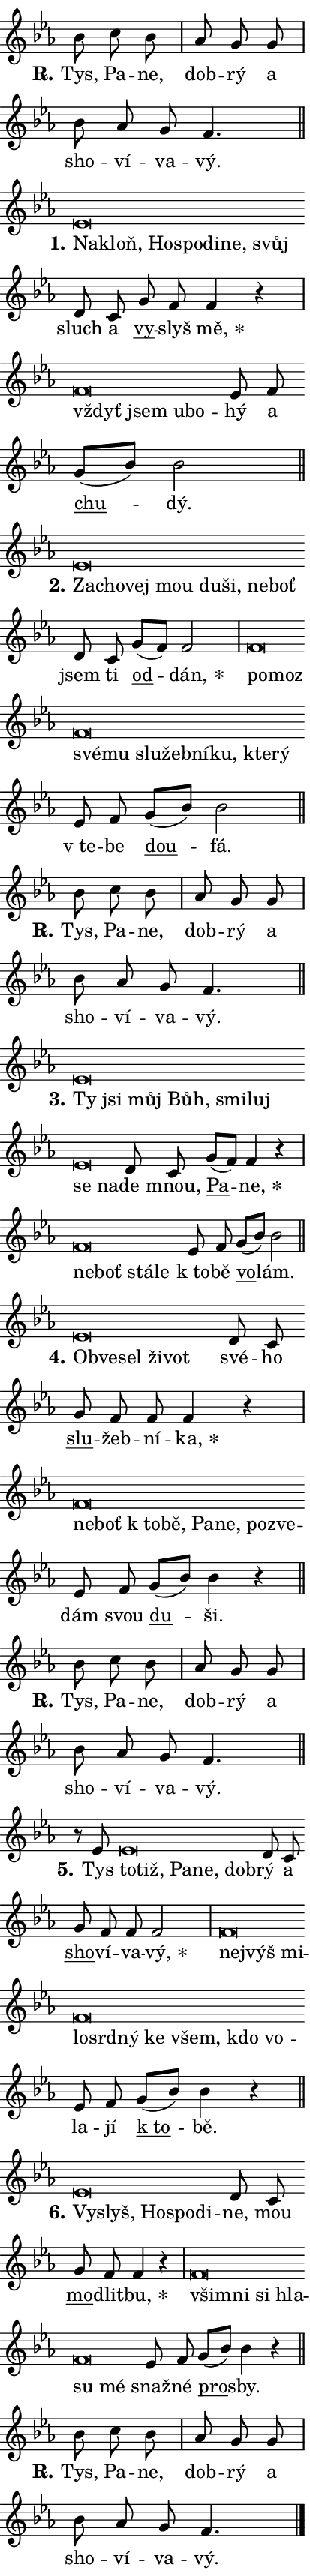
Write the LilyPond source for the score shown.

\version "2.24.0"
\header { tagline = "" }
\paper {
  indent = 0\cm
  top-margin = 0\cm
  right-margin = 0.13\cm % to fit lyric hyphens
  bottom-margin = 0\cm
  left-margin = 0\cm
  paper-width = 7\cm
  page-breaking = #ly:one-page-breaking
  system-system-spacing.basic-distance = #11
  score-system-spacing.basic-distance = #11
  ragged-last = ##f
}


%% Author: Thomas Morley
%% https://lists.gnu.org/archive/html/lilypond-user/2020-05/msg00002.html
#(define (line-position grob)
"Returns position of @var[grob} in current system:
   @code{'start}, if at first time-step
   @code{'end}, if at last time-step
   @code{'middle} otherwise
"
  (let* ((col (ly:item-get-column grob))
         (ln (ly:grob-object col 'left-neighbor))
         (rn (ly:grob-object col 'right-neighbor))
         (col-to-check-left (if (ly:grob? ln) ln col))
         (col-to-check-right (if (ly:grob? rn) rn col))
         (break-dir-left
           (and
             (ly:grob-property col-to-check-left 'non-musical #f)
             (ly:item-break-dir col-to-check-left)))
         (break-dir-right
           (and
             (ly:grob-property col-to-check-right 'non-musical #f)
             (ly:item-break-dir col-to-check-right))))
        (cond ((eqv? 1 break-dir-left) 'start)
              ((eqv? -1 break-dir-right) 'end)
              (else 'middle))))

#(define (tranparent-at-line-position vctor)
  (lambda (grob)
  "Relying on @code{line-position} select the relevant enry from @var{vctor}.
Used to determine transparency,"
    (case (line-position grob)
      ((end) (not (vector-ref vctor 0)))
      ((middle) (not (vector-ref vctor 1)))
      ((start) (not (vector-ref vctor 2))))))

noteHeadBreakVisibility =
#(define-music-function (break-visibility)(vector?)
"Makes @code{NoteHead}s transparent relying on @var{break-visibility}"
#{
  \override NoteHead.transparent =
    #(tranparent-at-line-position break-visibility)
#})

#(define delete-ledgers-for-transparent-note-heads
  (lambda (grob)
    "Reads whether a @code{NoteHead} is transparent.
If so this @code{NoteHead} is removed from @code{'note-heads} from
@var{grob}, which is supposed to be @code{LedgerLineSpanner}.
As a result ledgers are not printed for this @code{NoteHead}"
    (let* ((nhds-array (ly:grob-object grob 'note-heads))
           (nhds-list
             (if (ly:grob-array? nhds-array)
                 (ly:grob-array->list nhds-array)
                 '()))
           ;; Relies on the transparent-property being done before
           ;; Staff.LedgerLineSpanner.after-line-breaking is executed.
           ;; This is fragile ...
           (to-keep
             (remove
               (lambda (nhd)
                 (ly:grob-property nhd 'transparent #f))
               nhds-list)))
      ;; TODO find a better method to iterate over grob-arrays, similiar
      ;; to filter/remove etc for lists
      ;; For now rebuilt from scratch
      (set! (ly:grob-object grob 'note-heads)  '())
      (for-each
        (lambda (nhd)
          (ly:pointer-group-interface::add-grob grob 'note-heads nhd))
        to-keep))))

squashNotes = {
  \override NoteHead.X-extent = #'(-0.2 . 0.2)
  \override NoteHead.Y-extent = #'(-0.75 . 0)
  \override NoteHead.stencil =
    #(lambda (grob)
       (let ((pos (ly:grob-property grob 'staff-position)))
         (begin
           (if (< pos -7) (display "ERROR: Lower brevis then expected\n") (display "OK: Expected brevis position\n"))
           (if (<= pos -6) ly:text-interface::print ly:note-head::print))))
}
unSquashNotes = {
  \revert NoteHead.X-extent
  \revert NoteHead.Y-extent
  \revert NoteHead.stencil
}

hideNotes = \noteHeadBreakVisibility #begin-of-line-visible
unHideNotes = \noteHeadBreakVisibility #all-visible

% work-around for resetting accidentals
% https://lilypond.org/doc/v2.23/Documentation/notation/displaying-rhythms#unmetered-music
cadenzaMeasure = {
  \cadenzaOff
  \partial 1024 s1024
  \cadenzaOn
}

#(define-markup-command (accent layout props text) (markup?)
  "Underline accented syllable"
  (interpret-markup layout props
    #{\markup \override #'(offset . 4.3) \underline { #text }#}))

responsum = \markup \concat {
  "R" \hspace #-1.05 \path #0.1 #'((moveto 0 0.07) (lineto 0.9 0.8)) \hspace #0.05 "."
}

spaceSize = #0.6828661417322834 % exact space size for TeX Gyre Schola

\layout {
  \context {
    \Staff
    \remove "Time_signature_engraver"
    \override LedgerLineSpanner.after-line-breaking = #delete-ledgers-for-transparent-note-heads
  }
  \context {
    \Lyrics {
      \override LyricSpace.minimum-distance = \spaceSize
      \override LyricText.font-name = #"TeX Gyre Schola"
      \override LyricText.font-size = 1
      \override StanzaNumber.font-name = #"TeX Gyre Schola Bold"
      \override StanzaNumber.font-size = 1
    }
  }
  \context {
    \Score 
    \override NoteHead.text =
      #(lambda (grob) 
        (let ((pos (ly:grob-property grob 'staff-position)))
          #{\markup {
            \combine
              \halign #-0.55 \raise #(if (= pos -6) 0 0.5) \override #'(thickness . 2) \draw-line #'(3.2 . 0)
              \musicglyph "noteheads.sM1"
          }#}))
  }
}

% magnetic-lyrics.ily
%
%   written by
%     Jean Abou Samra <jean@abou-samra.fr>
%     Werner Lemberg <wl@gnu.org>
%
%   adapted by
%     Jiri Hon <jiri.hon@gmail.com>
%
% Version 2022-Apr-15

% https://www.mail-archive.com/lilypond-user@gnu.org/msg149350.html

#(define (Left_hyphen_pointer_engraver context)
   "Collect syllable-hyphen-syllable occurrences in lyrics and store
them in properties.  This engraver only looks to the left.  For
example, if the lyrics input is @code{foo -- bar}, it does the
following.

@itemize @bullet
@item
Set the @code{text} property of the @code{LyricHyphen} grob between
@q{foo} and @q{bar} to @code{foo}.

@item
Set the @code{left-hyphen} property of the @code{LyricText} grob with
text @q{foo} to the @code{LyricHyphen} grob between @q{foo} and
@q{bar}.
@end itemize

Use this auxiliary engraver in combination with the
@code{lyric-@/text::@/apply-@/magnetic-@/offset!} hook."
   (let ((hyphen #f)
         (text #f))
     (make-engraver
      (acknowledgers
       ((lyric-syllable-interface engraver grob source-engraver)
        (set! text grob)))
      (end-acknowledgers
       ((lyric-hyphen-interface engraver grob source-engraver)
        ;(when (not (grob::has-interface grob 'lyric-space-interface))
          (set! hyphen grob)));)
      ((stop-translation-timestep engraver)
       (when (and text hyphen)
         (ly:grob-set-object! text 'left-hyphen hyphen))
       (set! text #f)
       (set! hyphen #f)))))

#(define (lyric-text::apply-magnetic-offset! grob)
   "If the space between two syllables is less than the value in
property @code{LyricText@/.details@/.squash-threshold}, move the right
syllable to the left so that it gets concatenated with the left
syllable.

Use this function as a hook for
@code{LyricText@/.after-@/line-@/breaking} if the
@code{Left_@/hyphen_@/pointer_@/engraver} is active."
   (let ((hyphen (ly:grob-object grob 'left-hyphen #f)))
     (when hyphen
       (let ((left-text (ly:spanner-bound hyphen LEFT)))
         (when (grob::has-interface left-text 'lyric-syllable-interface)
           (let* ((common (ly:grob-common-refpoint grob left-text X))
                  (this-x-ext (ly:grob-extent grob common X))
                  (left-x-ext
                   (begin
                     ;; Trigger magnetism for left-text.
                     (ly:grob-property left-text 'after-line-breaking)
                     (ly:grob-extent left-text common X)))
                  ;; `delta` is the gap width between two syllables.
                  (delta (- (interval-start this-x-ext)
                            (interval-end left-x-ext)))
                  (details (ly:grob-property grob 'details))
                  (threshold (assoc-get 'squash-threshold details 0.2)))
             (when (< delta threshold)
               (let* (;; We have to manipulate the input text so that
                      ;; ligatures crossing syllable boundaries are not
                      ;; disabled.  For languages based on the Latin
                      ;; script this is essentially a beautification.
                      ;; However, for non-Western scripts it can be a
                      ;; necessity.
                      (lt (ly:grob-property left-text 'text))
                      (rt (ly:grob-property grob 'text))
                      (is-space (grob::has-interface hyphen 'lyric-space-interface))
                      (space (if is-space " " ""))
                      (extra-delta (if is-space spaceSize 0))
                      ;; Append new syllable.
                      (ltrt-space (if (and (string? lt) (string? rt))
                                (string-append lt space rt)
                                (make-concat-markup (list lt space rt))))
                      ;; Right-align `ltrt` to the right side.
                      (ltrt-space-markup (grob-interpret-markup
                               grob
                               (make-translate-markup
                                (cons (interval-length this-x-ext) 0)
                                (make-right-align-markup ltrt-space)))))
                 (begin
                   ;; Don't print `left-text`.
                   (ly:grob-set-property! left-text 'stencil #f)
                   ;; Set text and stencil (which holds all collected
                   ;; syllables so far) and shift it to the left.
                   (ly:grob-set-property! grob 'text ltrt-space)
                   (ly:grob-set-property! grob 'stencil ltrt-space-markup)
                   (ly:grob-translate-axis! grob (- (- delta extra-delta)) X))))))))))


#(define (lyric-hyphen::displace-bounds-first grob)
   ;; Make very sure this callback isn't triggered too early.
   (let ((left (ly:spanner-bound grob LEFT))
         (right (ly:spanner-bound grob RIGHT)))
     (ly:grob-property left 'after-line-breaking)
     (ly:grob-property right 'after-line-breaking)
     (ly:lyric-hyphen::print grob)))

squashThreshold = #0.4

\layout {
  \context {
    \Lyrics
    \consists #Left_hyphen_pointer_engraver
    \override LyricText.after-line-breaking =
      #lyric-text::apply-magnetic-offset!
    \override LyricHyphen.stencil = #lyric-hyphen::displace-bounds-first
    \override LyricText.details.squash-threshold = \squashThreshold
    \override LyricHyphen.minimum-distance = 0
    \override LyricHyphen.minimum-length = \squashThreshold
  }
}

squashText = \override LyricText.details.squash-threshold = 9999
unSquashText = \override LyricText.details.squash-threshold = \squashThreshold

leftText = \override LyricText.self-alignment-X = #LEFT
unLeftText = \revert LyricText.self-alignment-X

starOffset = #(lambda (grob) 
                (let ((x_offset (ly:self-alignment-interface::aligned-on-x-parent grob)))
                  (if (= x_offset 0) 0 (+ x_offset 1.2))))

star = #(define-music-function (syllable)(string?)
"Append star separator at the end of a syllable"
#{
  \once \override LyricText.X-offset = #starOffset
  \lyricmode { \markup {
    #syllable
    \override #'((font-name . "TeX Gyre Schola Bold")) \hspace #0.2 \lower #0.65 \larger "*"
  } }
#})

starAccent = #(define-music-function (syllable)(string?)
"Append star separator at the end of a syllable and make accent"
#{
  \once \override LyricText.X-offset = #starOffset
  \lyricmode { \markup {
    \accent #syllable
    \override #'((font-name . "TeX Gyre Schola Bold")) \hspace #0.2 \lower #0.65 \larger "*"
  } }
#})

breath = #(define-music-function (syllable)(string?)
"Append breathing indicator at the end of a syllable"
#{
  \lyricmode { \markup { #syllable "+" } }
#})

optionalBreath = #(define-music-function (syllable)(string?)
"Append optional breathing indicator at the end of a syllable"
#{
  \lyricmode { \markup { #syllable "(+)" } }
#})


\score {
    <<
        \new Voice = "melody" { \cadenzaOn \key es \major \relative { bes'8 c bes \cadenzaMeasure \bar "|" as g g \cadenzaMeasure \bar "|" bes as g f4. \cadenzaMeasure \bar "||" \break } }
        \new Lyrics \lyricsto "melody" { \lyricmode { \set stanza = \responsum
Tys, Pa -- ne, dob -- rý a sho -- ví -- va -- vý. } }
    >>
    \layout {}
}

\score {
    <<
        \new Voice = "melody" { \cadenzaOn \key es \major \relative { \squashNotes es'\breve*1/16 \hideNotes \breve*1/16 \bar "" \breve*1/16 \bar "" \breve*1/16 \bar "" \breve*1/16 \bar "" \breve*1/16 \breve*1/16 \bar "" \unHideNotes \unSquashNotes d8 c \bar "" g' f f4 r \cadenzaMeasure \bar "|" \squashNotes f\breve*1/16 \hideNotes \breve*1/16 \bar "" \breve*1/16 \breve*1/16 \bar "" \unHideNotes \unSquashNotes es8 f \bar "" g[( bes)] bes2 \cadenzaMeasure \bar "||" \break } }
        \new Lyrics \lyricsto "melody" { \lyricmode { \set stanza = "1."
\leftText Na -- \squashText kloň, Ho -- spo -- di -- ne, svůj \unLeftText \unSquashText sluch a \markup \accent vy -- slyš \star mě, \leftText vždyť \squashText jsem u -- bo -- \unLeftText \unSquashText hý a \markup \accent chu -- dý. } }
    >>
    \layout {}
}

\score {
    <<
        \new Voice = "melody" { \cadenzaOn \key es \major \relative { \squashNotes es'\breve*1/16 \hideNotes \breve*1/16 \bar "" \breve*1/16 \bar "" \breve*1/16 \bar "" \breve*1/16 \bar "" \breve*1/16 \bar "" \breve*1/16 \breve*1/16 \bar "" \unHideNotes \unSquashNotes d8 c \bar "" g'[( f)] f2 \cadenzaMeasure \bar "|" \squashNotes f\breve*1/16 \hideNotes \breve*1/16 \bar "" \breve*1/16 \bar "" \breve*1/16 \bar "" \breve*1/16 \bar "" \breve*1/16 \bar "" \breve*1/16 \bar "" \breve*1/16 \bar "" \breve*1/16 \breve*1/16 \bar "" \unHideNotes \unSquashNotes es8 f \bar "" g[( bes)] bes2 \cadenzaMeasure \bar "||" \break } }
        \new Lyrics \lyricsto "melody" { \lyricmode { \set stanza = "2."
\leftText Za -- \squashText cho -- vej mou du -- ši, ne -- boť \unLeftText \unSquashText jsem ti \markup \accent od -- \star dán, \leftText po -- \squashText moz své -- mu slu -- žeb -- ní -- ku, kte -- rý \unLeftText \unSquashText "v te" -- be \markup \accent dou -- fá. } }
    >>
    \layout {}
}

\score {
    <<
        \new Voice = "melody" { \cadenzaOn \key es \major \relative { bes'8 c bes \cadenzaMeasure \bar "|" as g g \cadenzaMeasure \bar "|" bes as g f4. \cadenzaMeasure \bar "||" \break } }
        \new Lyrics \lyricsto "melody" { \lyricmode { \set stanza = \responsum
Tys, Pa -- ne, dob -- rý a sho -- ví -- va -- vý. } }
    >>
    \layout {}
}

\score {
    <<
        \new Voice = "melody" { \cadenzaOn \key es \major \relative { \squashNotes es'\breve*1/16 \hideNotes \breve*1/16 \bar "" \breve*1/16 \bar "" \breve*1/16 \bar "" \breve*1/16 \bar "" \breve*1/16 \bar "" \breve*1/16 \breve*1/16 \bar "" \unHideNotes \unSquashNotes d8 c \bar "" g'[( f)] f4 r \cadenzaMeasure \bar "|" \squashNotes f\breve*1/16 \hideNotes \breve*1/16 \bar "" \breve*1/16 \breve*1/16 \bar "" \unHideNotes \unSquashNotes es8 f \bar "" g[( bes)] bes2 \cadenzaMeasure \bar "||" \break } }
        \new Lyrics \lyricsto "melody" { \lyricmode { \set stanza = "3."
\leftText Ty \squashText jsi můj Bůh, smi -- luj se na -- \unLeftText \unSquashText de mnou, \markup \accent Pa -- \star ne, \leftText ne -- \squashText boť stá -- le \unLeftText \unSquashText "k to" -- bě \markup \accent vo -- lám. } }
    >>
    \layout {}
}

\score {
    <<
        \new Voice = "melody" { \cadenzaOn \key es \major \relative { \squashNotes es'\breve*1/16 \hideNotes \breve*1/16 \bar "" \breve*1/16 \bar "" \breve*1/16 \breve*1/16 \bar "" \unHideNotes \unSquashNotes d8 c \bar "" g' f f f4 r \cadenzaMeasure \bar "|" \squashNotes f\breve*1/16 \hideNotes \breve*1/16 \bar "" \breve*1/16 \bar "" \breve*1/16 \bar "" \breve*1/16 \bar "" \breve*1/16 \bar "" \breve*1/16 \breve*1/16 \bar "" \unHideNotes \unSquashNotes es8 f \bar "" g[( bes)] bes4 r \cadenzaMeasure \bar "||" \break } }
        \new Lyrics \lyricsto "melody" { \lyricmode { \set stanza = "4."
\leftText Ob -- \squashText ve -- sel ži -- vot \unLeftText \unSquashText své -- ho \markup \accent slu -- žeb -- ní -- \star ka, \leftText ne -- \squashText boť "k to" -- bě, Pa -- ne, po -- zve -- \unLeftText \unSquashText dám svou \markup \accent du -- ši. } }
    >>
    \layout {}
}

\score {
    <<
        \new Voice = "melody" { \cadenzaOn \key es \major \relative { bes'8 c bes \cadenzaMeasure \bar "|" as g g \cadenzaMeasure \bar "|" bes as g f4. \cadenzaMeasure \bar "||" \break } }
        \new Lyrics \lyricsto "melody" { \lyricmode { \set stanza = \responsum
Tys, Pa -- ne, dob -- rý a sho -- ví -- va -- vý. } }
    >>
    \layout {}
}

\score {
    <<
        \new Voice = "melody" { \cadenzaOn \key es \major \relative { r8 es' \squashNotes es\breve*1/16 \hideNotes \breve*1/16 \bar "" \breve*1/16 \bar "" \breve*1/16 \breve*1/16 \bar "" \unHideNotes \unSquashNotes d8 c \bar "" g' f f f2 \cadenzaMeasure \bar "|" \squashNotes f\breve*1/16 \hideNotes \breve*1/16 \bar "" \breve*1/16 \bar "" \breve*1/16 \bar "" \breve*1/16 \bar "" \breve*1/16 \bar "" \breve*1/16 \bar "" \breve*1/16 \bar "" \breve*1/16 \breve*1/16 \bar "" \unHideNotes \unSquashNotes es8 f \bar "" g[( bes)] bes4 r \cadenzaMeasure \bar "||" \break } }
        \new Lyrics \lyricsto "melody" { \lyricmode { \set stanza = "5."
Tys \leftText to -- \squashText tiž, Pa -- ne, dob -- \unLeftText \unSquashText rý a \markup \accent sho -- ví -- va -- \star vý, \leftText nej -- \squashText výš mi -- lo -- srd -- ný ke všem, kdo vo -- \unLeftText \unSquashText la -- jí \markup \accent "k to" -- bě. } }
    >>
    \layout {}
}

\score {
    <<
        \new Voice = "melody" { \cadenzaOn \key es \major \relative { \squashNotes es'\breve*1/16 \hideNotes \breve*1/16 \bar "" \breve*1/16 \bar "" \breve*1/16 \breve*1/16 \bar "" \unHideNotes \unSquashNotes d8 c \bar "" g' f f4 r \cadenzaMeasure \bar "|" \squashNotes f\breve*1/16 \hideNotes \breve*1/16 \bar "" \breve*1/16 \bar "" \breve*1/16 \bar "" \breve*1/16 \breve*1/16 \bar "" \unHideNotes \unSquashNotes es8 f \bar "" g[( bes)] bes4 r \cadenzaMeasure \bar "||" \break } }
        \new Lyrics \lyricsto "melody" { \lyricmode { \set stanza = "6."
\leftText Vy -- \squashText slyš, Ho -- spo -- di -- \unLeftText \unSquashText ne, mou \markup \accent mo -- dlit -- \star bu, \leftText všim -- \squashText ni si hla -- su mé \unLeftText \unSquashText snaž -- né \markup \accent pro -- sby. } }
    >>
    \layout {}
}

\score {
    <<
        \new Voice = "melody" { \cadenzaOn \key es \major \relative { bes'8 c bes \cadenzaMeasure \bar "|" as g g \cadenzaMeasure \bar "|" bes as g f4. \cadenzaMeasure \bar "||" \break } \bar "|." }
        \new Lyrics \lyricsto "melody" { \lyricmode { \set stanza = \responsum
Tys, Pa -- ne, dob -- rý a sho -- ví -- va -- vý. } }
    >>
    \layout {}
}
